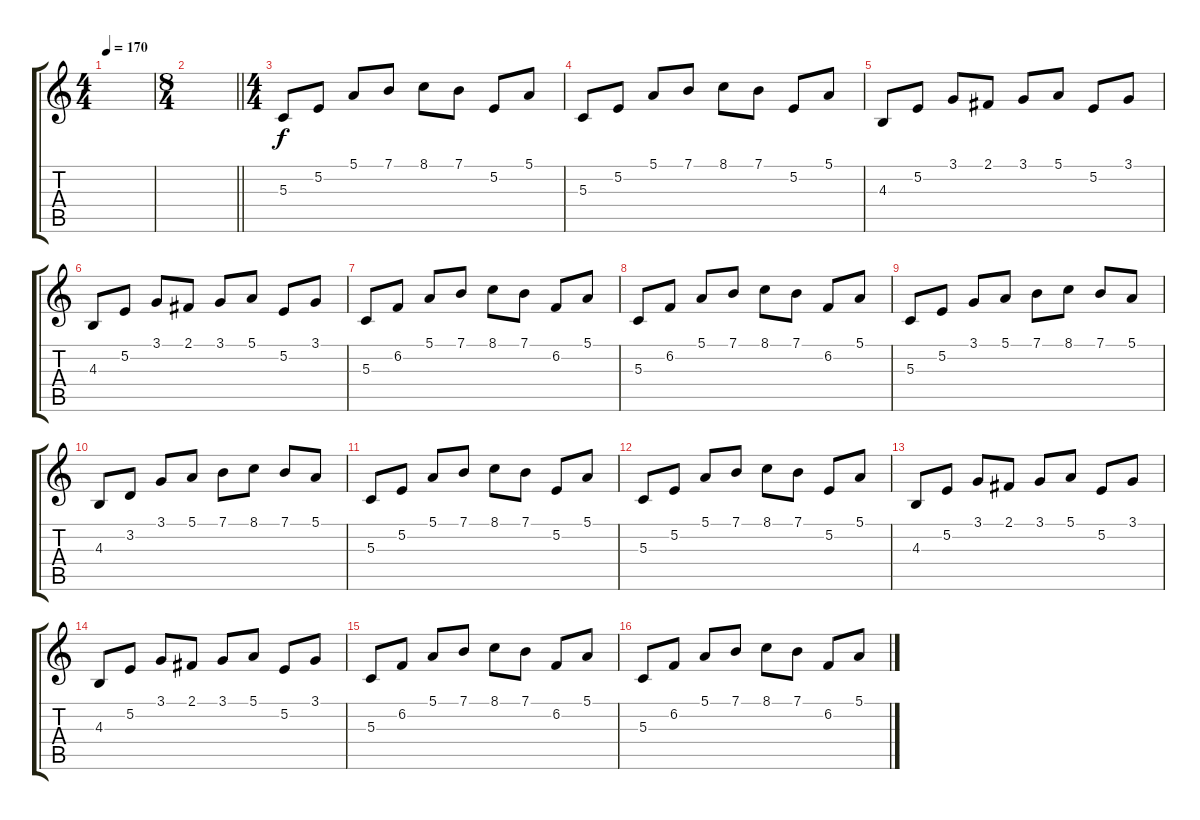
\track "" {instrument musicbox}
\staff {score tabs}
\tuning (E4 B3 G3 D3 A2 E2) {hide}
\ts (4 4)
\tempo 170
\clef g2
\ks c
|
\ts (8 4)
\barLineRight lightlight
|
\ts (4 4)
\section ("" "")
5.3.8 5.2.8 5.1.8 7.1.8 8.1.8 7.1.8 5.2.8 5.1.8 |
5.3.8 5.2.8 5.1.8 7.1.8 8.1.8 7.1.8 5.2.8 5.1.8 |
4.3.8 5.2.8 3.1.8 2.1.8 3.1.8 5.1.8 5.2.8 3.1.8 |
4.3.8 5.2.8 3.1.8 2.1.8 3.1.8 5.1.8 5.2.8 3.1.8 |
5.3.8 6.2.8 5.1.8 7.1.8 8.1.8 7.1.8 6.2.8 5.1.8 |
5.3.8 6.2.8 5.1.8 7.1.8 8.1.8 7.1.8 6.2.8 5.1.8 |
5.3.8 5.2.8 3.1.8 5.1.8 7.1.8 8.1.8 7.1.8 5.1.8 |
4.3.8 3.2.8 3.1.8 5.1.8 7.1.8 8.1.8 7.1.8 5.1.8 |
5.3.8 5.2.8 5.1.8 7.1.8 8.1.8 7.1.8 5.2.8 5.1.8 |
5.3.8 5.2.8 5.1.8 7.1.8 8.1.8 7.1.8 5.2.8 5.1.8 |
4.3.8 5.2.8 3.1.8 2.1.8 3.1.8 5.1.8 5.2.8 3.1.8 |
4.3.8 5.2.8 3.1.8 2.1.8 3.1.8 5.1.8 5.2.8 3.1.8 |
5.3.8 6.2.8 5.1.8 7.1.8 8.1.8 7.1.8 6.2.8 5.1.8 |
5.3.8 6.2.8 5.1.8 7.1.8 8.1.8 7.1.8 6.2.8 5.1.8
